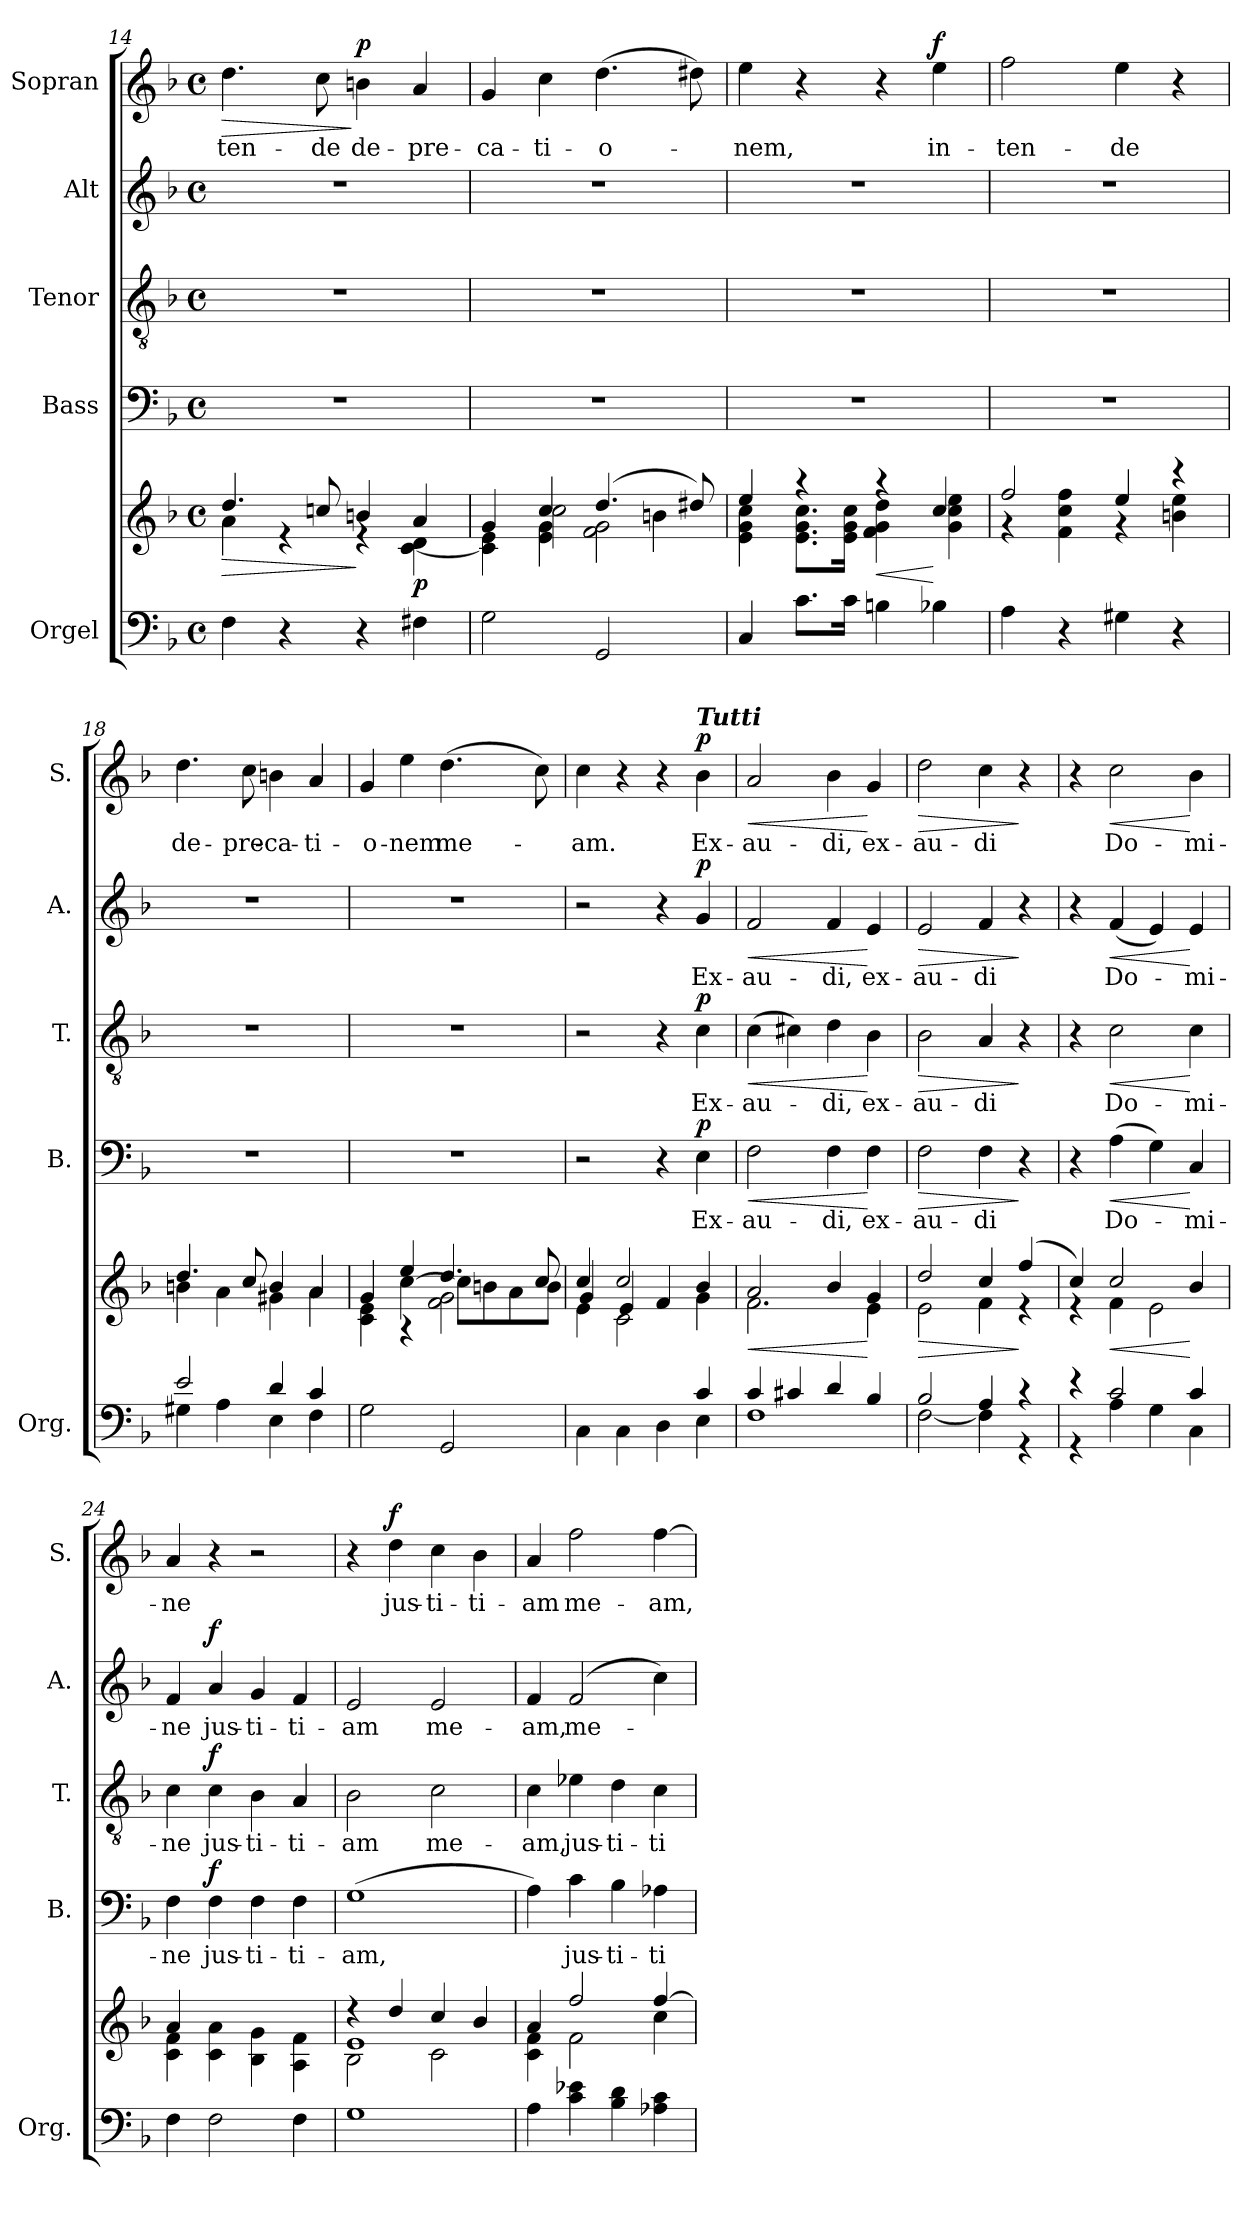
**kern	**kern	**dynam	**kern	**text	**dynam	**kern	**text	**dynam	**kern	**text	**dynam	**kern	**text	**dynam
*part5	*part5	*part5	*part4	*part4	*part4	*part3	*part3	*part3	*part2	*part2	*part2	*part1	*part1	*part1
*staff6	*staff5	*staff5/6	*staff4	*staff4	*staff4	*staff3	*staff3	*staff3	*staff2	*staff2	*staff2	*staff1	*staff1	*staff1
*I"Orgel	*	*	*I"Bass	*	*	*I"Tenor	*	*	*I"Alt	*	*	*I"Sopran	*	*
*I'Org.	*	*	*I'B.	*	*	*I'T.	*	*	*I'A.	*	*	*I'S.	*	*
!!LO:PB:g=z
*clefF4	*clefG2	*	*clefF4	*	*	*clefGv2	*	*	*clefG2	*	*	*clefG2	*	*
*k[b-]	*k[b-]	*	*k[b-]	*	*	*k[b-]	*	*	*k[b-]	*	*	*k[b-]	*	*
*F:	*F:	*	*F:	*	*	*F:	*	*	*F:	*	*	*F:	*	*
*M4/4	*M4/4	*	*M4/4	*	*	*M4/4	*	*	*M4/4	*	*	*M4/4	*	*
*met(c)	*met(c)	*	*met(c)	*	*	*met(c)	*	*	*met(c)	*	*	*met(c)	*	*
=14	=14	=14	=14	=14	=14	=14	=14	=14	=14	=14	=14	=14	=14	=14
!	!	!LO:HP:b	!	!	!	!	!	!	!	!	!	!	!LO:LY:b	!LO:HP:b
*	*^	*	*	*	*	*	*	*	*	*	*	*	*	*
4F\	4.dd/	4a\	>	1r	.	.	1r	.	.	1r	.	.	4.dd\	-ten-	>
4r	.	4rd	.	.	.	.	.	.	.	.	.	.	.	.	.
!	!	!	!	!	!	!	!	!	!	!	!	!	!	!LO:LY:b	!
.	8ccn/	.	.	.	.	.	.	.	.	.	.	.	8cc\	-de	.
!	!	!	!	!	!	!	!	!	!	!	!	!	!	!LO:LY:b	!LO:DY:n=1:a
4r	4bn/	4rd	]	.	.	.	.	.	.	.	.	.	4bn\	de-	] p
!	!	!	!LO:DY:b	!	!	!	!	!	!	!	!	!	!	!LO:LY:b	!
4F#X\	4a/	[<4c\ 4d\	p	.	.	.	.	.	.	.	.	.	4a/	-pre-	.
=15	=15	=15	=15	=15	=15	=15	=15	=15	=15	=15	=15	=15	=15	=15	=15
*	*	*^	*	*	*	*	*	*	*	*	*	*	*	*	*
!	!	!	!	!	!	!	!	!	!	!	!	!	!	!	!LO:LY:b	!
2G\	4g/	4c\] 4e\	4ryy	.	1r	.	.	1r	.	.	1r	.	.	4g/	-ca-	.
!	!	!	!	!	!	!	!	!	!	!	!	!	!	!	!LO:LY:b	!
.	4cc/	4e\ 4g\	2cc\	.	.	.	.	.	.	.	.	.	.	4cc\	-ti-	.
!	!	!	!	!	!	!	!	!	!	!	!	!	!	!	!LO:LY:b	!
2GG/	(4.dd/	2f\ 2g\	.	.	.	.	.	.	.	.	.	.	.	(>4.dd\	-o-	.
.	.	.	4bn\	.	.	.	.	.	.	.	.	.	.	.	.	.
.	8dd#X/)	.	.	.	.	.	.	.	.	.	.	.	.	8dd#X\)	.	.
*	*	*v	*v	*	*	*	*	*	*	*	*	*	*	*	*	*
=16	=16	=16	=16	=16	=16	=16	=16	=16	=16	=16	=16	=16	=16	=16	=16
!	!	!	!	!	!	!	!	!	!	!	!	!	!	!LO:LY:b	!
4C/	4ee/	4e\ 4g\ 4cc\	.	1r	.	.	1r	.	.	1r	.	.	4ee\	-nem,	.
8.c\L	4raa	8.e\ 8.g\ 8.cc\L	.	.	.	.	.	.	.	.	.	.	4r	.	.
16c\Jk	.	16e\ 16g\ 16cc\Jk	.	.	.	.	.	.	.	.	.	.	.	.	.
!	!	!	!LO:HP:b	!	!	!	!	!	!	!	!	!	!	!	!
4Bn\	4raa	4f\ 4g\ 4dd\	<	.	.	.	.	.	.	.	.	.	4r	.	.
!	!	!	!	!	!	!	!	!	!	!	!	!	!	!LO:LY:b	!LO:DY:a
4B-X\	4cc/	4g\ 4cc\ 4ee\	[	.	.	.	.	.	.	.	.	.	4ee\	in-	f
=17	=17	=17	=17	=17	=17	=17	=17	=17	=17	=17	=17	=17	=17	=17	=17
!	!	!	!	!	!	!	!	!	!	!	!	!	!	!LO:LY:b	!
4A\	2ff/	4rg	.	1r	.	.	1r	.	.	1r	.	.	2ff\	-ten-	.
4r	.	4f\ 4cc\ 4ff\	.	.	.	.	.	.	.	.	.	.	.	.	.
!	!	!	!	!	!	!	!	!	!	!	!	!	!	!LO:LY:b	!
4G#X\	4ee/	4rg	.	.	.	.	.	.	.	.	.	.	4ee\	-de	.
4r	4rbb	4bn\ 4ee\	.	.	.	.	.	.	.	.	.	.	4r	.	.
=18	=18	=18	=18	=18	=18	=18	=18	=18	=18	=18	=18	=18	=18	=18	=18
*^	*	*	*	*	*	*	*	*	*	*	*	*	*	*	*
!	!	!	!	!	!	!	!	!	!	!	!	!	!	!	!LO:LY:b	!
2e/	4G#X\	4.dd/	4bn\	.	1r	.	.	1r	.	.	1r	.	.	4.dd\	de-	.
.	4A\	.	4a\	.	.	.	.	.	.	.	.	.	.	.	.	.
!	!	!	!	!	!	!	!	!	!	!	!	!	!	!	!LO:LY:b	!
.	.	8cc/	.	.	.	.	.	.	.	.	.	.	.	8cc\	-pre-	.
!	!	!	!	!	!	!	!	!	!	!	!	!	!	!	!LO:LY:b	!
4d/	4E\	4b/	4g#X\	.	.	.	.	.	.	.	.	.	.	4bn\	-ca-	.
!	!	!	!	!	!	!	!	!	!	!	!	!	!	!	!LO:LY:b	!
4c/	4F\	4a/	4a\	.	.	.	.	.	.	.	.	.	.	4a/	-ti-	.
=19	=19	=19	=19	=19	=19	=19	=19	=19	=19	=19	=19	=19	=19	=19	=19	=19
*	*	*	*^	*	*	*	*	*	*	*	*	*	*	*	*	*
!	!	!	!	!	!	!	!	!	!	!	!	!	!	!	!	!LO:LY:b	!
*v	*v	*	*	*	*	*	*	*	*	*	*	*	*	*	*	*	*
2G\	4g/	4c\ 4e\	4ryy	.	1r	.	.	1r	.	.	1r	.	.	4g/	-o-	.
!	!	!	!	!	!	!	!	!	!	!	!	!	!	!	!LO:LY:b	!
.	4ee/	4rG	[<4cc\	.	.	.	.	.	.	.	.	.	.	4ee\	-nem	.
!	!	!	!	!	!	!	!	!	!	!	!	!	!	!	!LO:LY:b	!
2GG/	4.dd/	2f\ 2g\	8cc\L]	.	.	.	.	.	.	.	.	.	.	(>4.dd\	me-	.
.	.	.	8bn\	.	.	.	.	.	.	.	.	.	.	.	.	.
.	.	.	8a\	.	.	.	.	.	.	.	.	.	.	.	.	.
.	8cc/	.	8b\J	.	.	.	.	.	.	.	.	.	.	8cc\)	.	.
!!LO:LB:g=z
=20	=20	=20	=20	=20	=20	=20	=20	=20	=20	=20	=20	=20	=20	=20	=20	=20
*^	*	*	*	*	*	*	*	*	*	*	*	*	*	*	*	*
!	!	!	!	!	!	!	!	!	!	!	!	!	!	!	!	!LO:LY:b	!
2.ryy	4C\	4cc/	4e\	4g/	.	2r	.	.	2r	.	.	2r	.	.	4cc\	-am.	.
.	4C\	2cc/	2c\	4e/	.	.	.	.	.	.	.	.	.	.	4r	.	.
.	4D\	.	.	4f/	.	4r	.	.	4r	.	.	4r	.	.	4r	.	.
!	!	!	!	!	!	!	!	!	!	!	!	!	!	!	!LO:TX:a:Bi:t=Tutti	!	!
!	!	!	!	!	!	!	!LO:LY:b	!LO:DY:a	!	!LO:LY:b	!LO:DY:a	!	!LO:LY:b	!LO:DY:a	!	!LO:LY:b	!LO:DY:a
4c/	4E\	4b-/	4g\	4ryy	.	4E\	Ex-	p	4c\	Ex-	p	4g/	Ex-	p	4b-\	Ex-	p
=21	=21	=21	=21	=21	=21	=21	=21	=21	=21	=21	=21	=21	=21	=21	=21	=21	=21
!	!	!	!	!	!LO:HP:b	!	!LO:LY:b	!LO:HP:b	!	!LO:LY:b	!LO:HP:b	!	!LO:LY:b	!LO:HP:b	!	!LO:LY:b	!LO:HP:b
*	*	*	*v	*v	*	*	*	*	*	*	*	*	*	*	*	*	*
4c/	1F	2a/	2.f\	<	2F\	-au-	<	(>4c\	-au-	<	2f/	-au-	<	2a/	-au-	<
4c#X/	.	.	.	.	.	.	.	4c#X\)	.	.	.	.	.	.	.	.
!	!	!	!	!	!	!LO:LY:b	!	!	!LO:LY:b	!	!	!LO:LY:b	!	!	!LO:LY:b	!
4d/	.	4b-/	.	.	4F\	-di,	.	4d\	-di,	.	4f/	-di,	.	4b-\	-di,	.
!	!	!	!	!	!	!LO:LY:b	!	!	!LO:LY:b	!	!	!LO:LY:b	!	!	!LO:LY:b	!
4B-/	.	4g/	4e\	[	4F\	ex-	[	4B-\	ex-	[	4e/	ex-	[	4g/	ex-	[
=22	=22	=22	=22	=22	=22	=22	=22	=22	=22	=22	=22	=22	=22	=22	=22	=22
!	!	!	!	!LO:HP:b	!	!LO:LY:b	!LO:HP:b	!	!LO:LY:b	!LO:HP:b	!	!LO:LY:b	!LO:HP:b	!	!LO:LY:b	!LO:HP:b
2B-/	[<2F\	2dd/	2e\	>	2F\	-au-	>	2B-\	-au-	>	2e/	-au-	>	2dd\	-au-	>
!	!	!	!	!	!	!LO:LY:b	!	!	!LO:LY:b	!	!	!LO:LY:b	!	!	!LO:LY:b	!
4A/	4F\]	4cc/	4f\	.	4F\	-di	.	4A/	-di	.	4f/	-di	.	4cc\	-di	.
4r	4r	(4ff/	4rd	]	4r	.	]	4r	.	]	4r	.	]	4r	.	]
=23	=23	=23	=23	=23	=23	=23	=23	=23	=23	=23	=23	=23	=23	=23	=23	=23
4r	4r	4cc/)	4rd	.	4r	.	.	4r	.	.	4r	.	.	4r	.	.
!	!	!	!	!LO:HP:b	!	!LO:LY:b	!LO:HP:b	!	!LO:LY:b	!LO:HP:b	!	!LO:LY:b	!LO:HP:b	!	!LO:LY:b	!LO:HP:b
2c/	4A\	2cc/	4f\	<	(>4A\	Do-	<	2c\	Do-	<	(<4f/	Do-	<	2cc\	Do-	<
.	4G\	.	2e\	.	4G\)	.	.	.	.	.	4e/)	.	.	.	.	.
!	!	!	!	!	!	!LO:LY:b	!	!	!LO:LY:b	!	!	!LO:LY:b	!	!	!LO:LY:b	!
4c/	4C\	4b-/	.	[	4C/	-mi-	[	4c\	-mi-	[	4e/	-mi-	[	4b-\	-mi-	[
=24	=24	=24	=24	=24	=24	=24	=24	=24	=24	=24	=24	=24	=24	=24	=24	=24
!	!	!	!	!	!	!LO:LY:b	!	!	!LO:LY:b	!	!	!LO:LY:b	!	!	!LO:LY:b	!
*v	*v	*	*	*	*	*	*	*	*	*	*	*	*	*	*	*
4F\	4a/	4c\ 4f\	.	4F\	-ne	.	4c\	-ne	.	4f/	-ne	.	4a/	-ne	.
!	!	!	!	!	!LO:LY:b	!LO:DY:a	!	!LO:LY:b	!LO:DY:a	!	!LO:LY:b	!LO:DY:a	!	!	!
2F\	2.ryy	4c\ 4a\	.	4F\	jus-	f	4c\	jus-	f	4a/	jus-	f	4r	.	.
!	!	!	!	!	!LO:LY:b	!	!	!LO:LY:b	!	!	!LO:LY:b	!	!	!	!
.	.	4B-\ 4g\	.	4F\	-ti-	.	4B-\	-ti-	.	4g/	-ti-	.	2r	.	.
!	!	!	!	!	!LO:LY:b	!	!	!LO:LY:b	!	!	!LO:LY:b	!	!	!	!
4F\	.	4A\ 4f\	.	4F\	-ti-	.	4A/	-ti-	.	4f/	-ti-	.	.	.	.
=25	=25	=25	=25	=25	=25	=25	=25	=25	=25	=25	=25	=25	=25	=25	=25
*	*	*^	*	*	*	*	*	*	*	*	*	*	*	*	*
!	!	!	!	!	!	!LO:LY:b	!	!	!LO:LY:b	!	!	!LO:LY:b	!	!	!	!
1G	4rdd	2B-\	1e	.	(>1G	-am,	.	2B-\	-am	.	2e/	-am	.	4r	.	.
!	!	!	!	!	!	!	!	!	!	!	!	!	!	!	!LO:LY:b	!LO:DY:a
.	4dd/	.	.	.	.	.	.	.	.	.	.	.	.	4dd\	jus-	f
!	!	!	!	!	!	!	!	!	!LO:LY:b	!	!	!LO:LY:b	!	!	!LO:LY:b	!
.	4cc/	2c\	.	.	.	.	.	2c\	me-	.	2e/	me-	.	4cc\	-ti-	.
!	!	!	!	!	!	!	!	!	!	!	!	!	!	!	!LO:LY:b	!
.	4b-/	.	.	.	.	.	.	.	.	.	.	.	.	4b-\	-ti-	.
*	*	*v	*v	*	*	*	*	*	*	*	*	*	*	*	*	*
=26	=26	=26	=26	=26	=26	=26	=26	=26	=26	=26	=26	=26	=26	=26	=26
!	!	!	!	!	!	!	!	!LO:LY:b	!	!	!LO:LY:b	!	!	!LO:LY:b	!
4A\	4a/	4c\ 4f\	.	4A\)	.	.	4c\	-am,	.	4f/	-am,	.	4a/	-am	.
!	!	!	!	!	!LO:LY:b	!	!	!LO:LY:b	!	!	!LO:LY:b	!	!	!LO:LY:b	!
4c\ 4e-X\	2ff/	2f\	.	4c\	jus-	.	4e-X\	jus-	.	(2f/	me-	.	2ff\	me-	.
!	!	!	!	!	!LO:LY:b	!	!	!LO:LY:b	!	!	!	!	!	!	!
4B-\ 4d\	.	.	.	4B-\	-ti-	.	4d\	-ti-	.	.	.	.	.	.	.
!	!	!	!	!	!LO:LY:b	!	!	!LO:LY:b	!	!	!	!	!	!LO:LY:b	!
4A-X\ 4c\	[>4ff/	4cc\	.	4A-X\	-ti-	.	4c\	-ti-	.	4cc\)	.	.	[4ff\	-am,	.
*	*v	*v	*	*	*	*	*	*	*	*	*	*	*	*	*
=	=	=	=	=	=	=	=	=	=	=	=	=	=	=
*-	*-	*-	*-	*-	*-	*-	*-	*-	*-	*-	*-	*-	*-	*-
